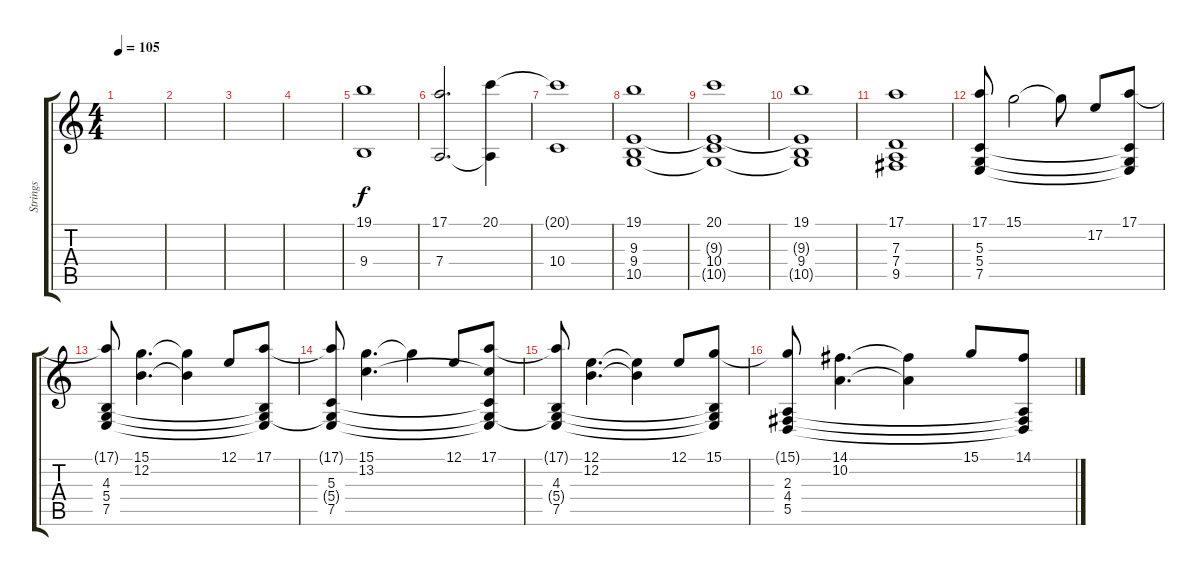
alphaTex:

\track ("Strings" "Strings") {instrument stringensemble2}
\staff {score tabs}
\tuning (E4 B3 G3 D3 A2 E2) {hide}
\ts (4 4)
\tempo 105
\clef g2
\ks c
|
|
|
|
(19.1 9.4).1{volume 7} |
(17.1 7.4).2{d} (20.1 7.4{t}).4 |
(20.1{t} 10.4).1 |
(19.1 9.3 9.4 10.5).1 |
(20.1 9.3{t} 10.4 10.5{t}).1 |
(19.1 9.3{t} 9.4 10.5{t}).1 |
(17.1 7.3 7.4 9.5).1 |
(17.1 5.3 5.4 7.5).8 15.1.2 15.1{t}.8 17.2.8 (17.1 5.3{t} 5.4{t} 7.5{t}).8 |
(17.1{t} 4.3 5.4 7.5).8 (15.1 12.2).4{d} (15.1{t} 12.2{t}).4 12.1.8 (17.1 4.3{t} 5.4{t} 7.5{t}).8 |
(17.1{t} 5.3 5.4{t} 7.5).8 (15.1 13.2).4{d} 15.1{t}.4 12.1.8 (17.1 13.2{t} 5.3{t} 5.4{t} 7.5{t}).8 |
(17.1{t} 4.3 5.4{t} 7.5).8 (12.1 12.2).4{d} (12.1{t} 12.2{t}).4 12.1.8 (15.1 4.3{t} 5.4{t} 7.5{t}).8 |
(15.1{t} 2.3 4.4 5.5).8 (14.1 10.2).4{d} (14.1{t} 10.2{t}).4 15.1.8 (14.1 2.3{t} 4.4{t} 5.5{t}).8
